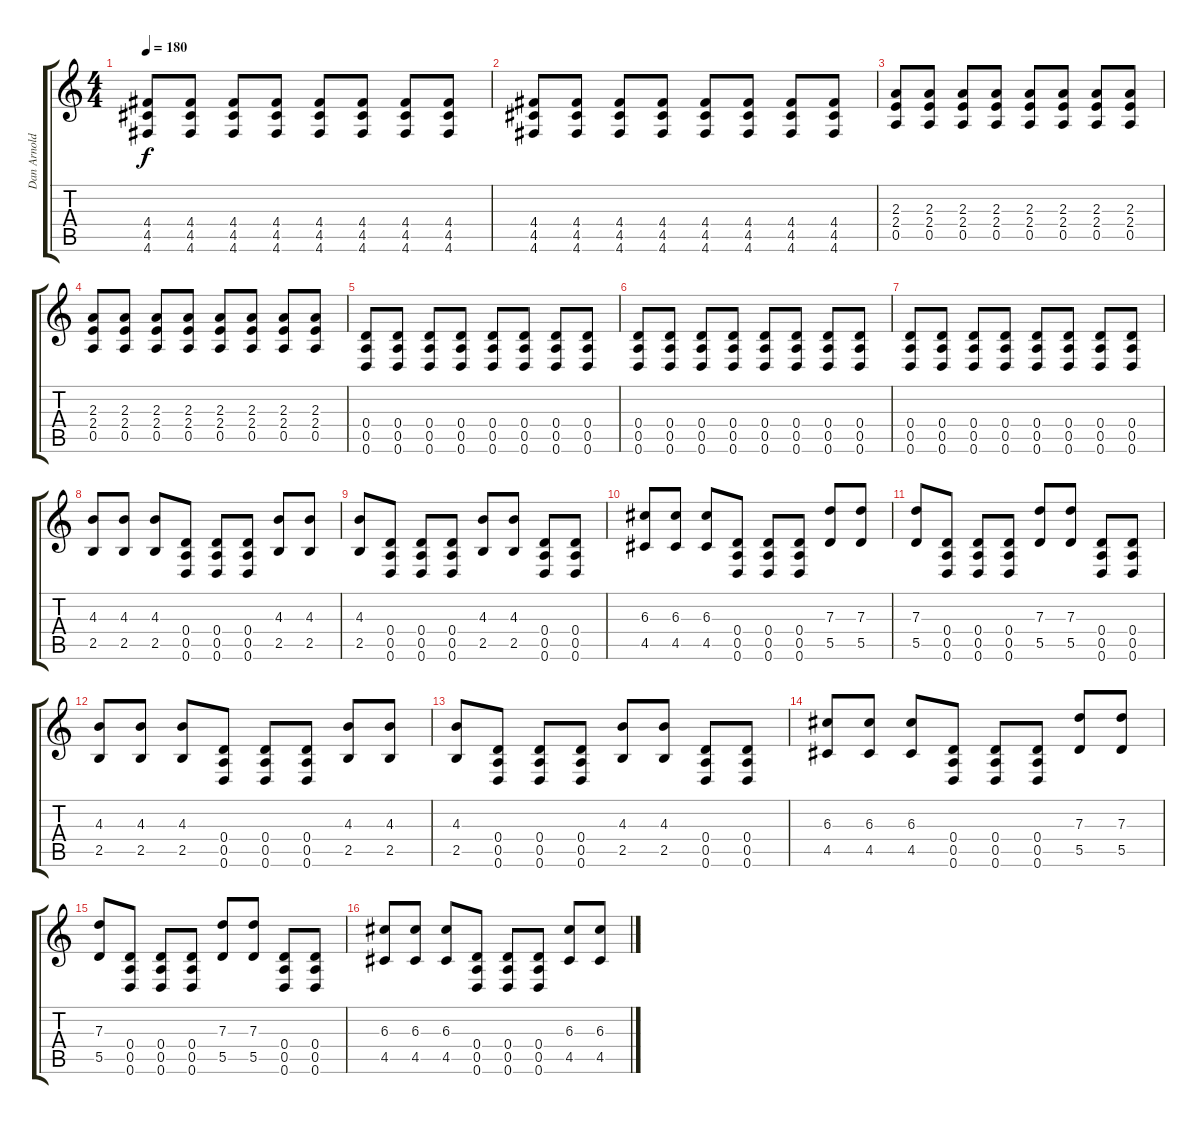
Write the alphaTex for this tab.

\track ("Dan Arnold (Rythym)" "Dan Arnold") {instrument overdrivenguitar}
\staff {score tabs}
\tuning (E4 B3 G3 D3 A2 D2) {hide}
\ts (4 4)
\tempo 180
\clef g2
\ks c
(4.4 4.5 4.6).8{dy f} (4.4 4.5 4.6).8 (4.4 4.5 4.6).8 (4.4 4.5 4.6).8 (4.4 4.5 4.6).8 (4.4 4.5 4.6).8 (4.4 4.5 4.6).8 (4.4 4.5 4.6).8 |
(4.4 4.5 4.6).8 (4.4 4.5 4.6).8 (4.4 4.5 4.6).8 (4.4 4.5 4.6).8 (4.4 4.5 4.6).8 (4.4 4.5 4.6).8 (4.4 4.5 4.6).8 (4.4 4.5 4.6).8 |
(2.3 2.4 0.5).8 (2.3 2.4 0.5).8 (2.3 2.4 0.5).8 (2.3 2.4 0.5).8 (2.3 2.4 0.5).8 (2.3 2.4 0.5).8 (2.3 2.4 0.5).8 (2.3 2.4 0.5).8 |
(2.3 2.4 0.5).8 (2.3 2.4 0.5).8 (2.3 2.4 0.5).8 (2.3 2.4 0.5).8 (2.3 2.4 0.5).8 (2.3 2.4 0.5).8 (2.3 2.4 0.5).8 (2.3 2.4 0.5).8 |
(0.4 0.5 0.6).8 (0.4 0.5 0.6).8 (0.4 0.5 0.6).8 (0.4 0.5 0.6).8 (0.4 0.5 0.6).8 (0.4 0.5 0.6).8 (0.4 0.5 0.6).8 (0.4 0.5 0.6).8 |
(0.4 0.5 0.6).8 (0.4 0.5 0.6).8 (0.4 0.5 0.6).8 (0.4 0.5 0.6).8 (0.4 0.5 0.6).8 (0.4 0.5 0.6).8 (0.4 0.5 0.6).8 (0.4 0.5 0.6).8 |
(0.4 0.5 0.6).8 (0.4 0.5 0.6).8 (0.4 0.5 0.6).8 (0.4 0.5 0.6).8 (0.4 0.5 0.6).8 (0.4 0.5 0.6).8 (0.4 0.5 0.6).8 (0.4 0.5 0.6).8 |
(4.3 2.5).8 (4.3 2.5).8 (4.3 2.5).8 (0.4 0.5 0.6).8 (0.4 0.5 0.6).8 (0.4 0.5 0.6).8 (4.3 2.5).8 (4.3 2.5).8 |
(4.3 2.5).8 (0.4 0.5 0.6).8 (0.4 0.5 0.6).8 (0.4 0.5 0.6).8 (4.3 2.5).8 (4.3 2.5).8 (0.4 0.5 0.6).8 (0.4 0.5 0.6).8 |
(6.3 4.5).8 (6.3 4.5).8 (6.3 4.5).8 (0.4 0.5 0.6).8 (0.4 0.5 0.6).8 (0.4 0.5 0.6).8 (7.3 5.5).8 (7.3 5.5).8 |
(7.3 5.5).8 (0.4 0.5 0.6).8 (0.4 0.5 0.6).8 (0.4 0.5 0.6).8 (7.3 5.5).8 (7.3 5.5).8 (0.4 0.5 0.6).8 (0.4 0.5 0.6).8 |
(4.3 2.5).8 (4.3 2.5).8 (4.3 2.5).8 (0.4 0.5 0.6).8 (0.4 0.5 0.6).8 (0.4 0.5 0.6).8 (4.3 2.5).8 (4.3 2.5).8 |
(4.3 2.5).8 (0.4 0.5 0.6).8 (0.4 0.5 0.6).8 (0.4 0.5 0.6).8 (4.3 2.5).8 (4.3 2.5).8 (0.4 0.5 0.6).8 (0.4 0.5 0.6).8 |
(6.3 4.5).8 (6.3 4.5).8 (6.3 4.5).8 (0.4 0.5 0.6).8 (0.4 0.5 0.6).8 (0.4 0.5 0.6).8 (7.3 5.5).8 (7.3 5.5).8 |
(7.3 5.5).8 (0.4 0.5 0.6).8 (0.4 0.5 0.6).8 (0.4 0.5 0.6).8 (7.3 5.5).8 (7.3 5.5).8 (0.4 0.5 0.6).8 (0.4 0.5 0.6).8 |
(6.3 4.5).8 (6.3 4.5).8 (6.3 4.5).8 (0.4 0.5 0.6).8 (0.4 0.5 0.6).8 (0.4 0.5 0.6).8 (6.3 4.5).8 (6.3 4.5).8
